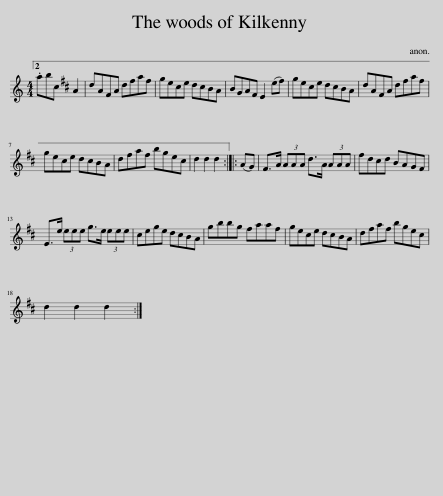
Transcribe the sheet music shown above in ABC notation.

X:1
L:1/8
M:4/4
I:linebreak $
K:C
V:1 treble
V:1
 .abc A2 | dA^FA d^faf | ge^ce dcBA | BGA^F E2 (e^f) | ge^ce dcBA | %5
 dA^FA d^faf |$ ge^ce dcBA | d^faf bge^c | d2 d2 d2 :: (AG) | %10
 ^F>A (3AAA d>A (3AAA | ^fd^cd BAG^F |$ E>e (3eee g>e (3eee | ^cege dcBA | gbbg ^faaf | %15
 ge^ce dcBA | d^faf bge^c |$ d2 d2 d2 :| %18
